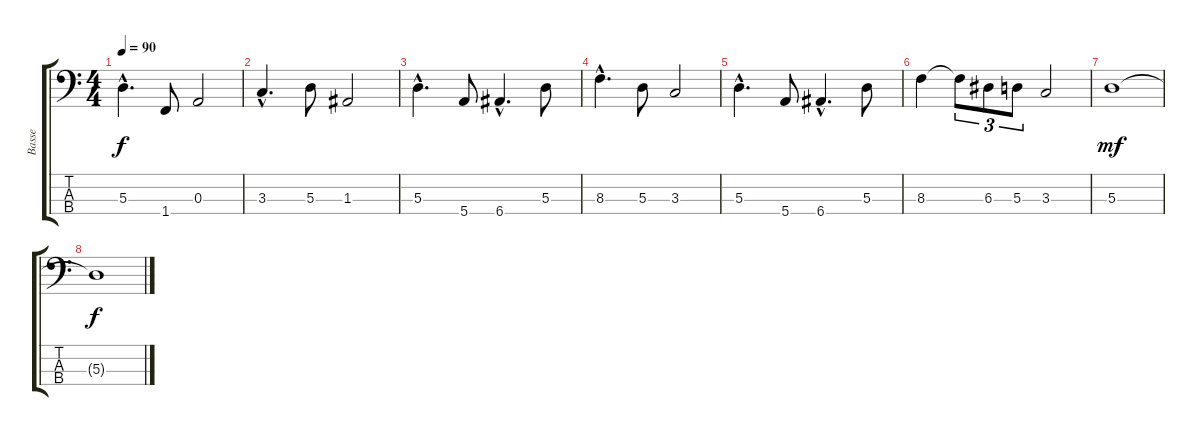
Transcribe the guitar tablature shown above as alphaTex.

\track ("Basse" "Basse") {instrument electricbassfinger}
\staff {score tabs}
\tuning (G2 D2 A1 E1) {hide}
\ts (4 4)
\tempo 90
\clef f4
\ks c
5.3{hac}.4{d dy f} 1.4.8 0.3.2 |
3.3{hac}.4{d} 5.3.8 1.3.2 |
5.3{hac}.4{d} 5.4.8 6.4{hac}.4{d} 5.3.8 |
8.3{hac}.4{d} 5.3.8 3.3.2 |
5.3{hac}.4{d} 5.4.8 6.4{hac}.4{d} 5.3.8 |
8.3.4 8.3{t}.8{tu (3 2)} 6.3.8{tu (3 2)} 5.3.8{tu (3 2)} 3.3.2 |
5.3.1{dy mf} |
5.3{t}.1{dy f}
